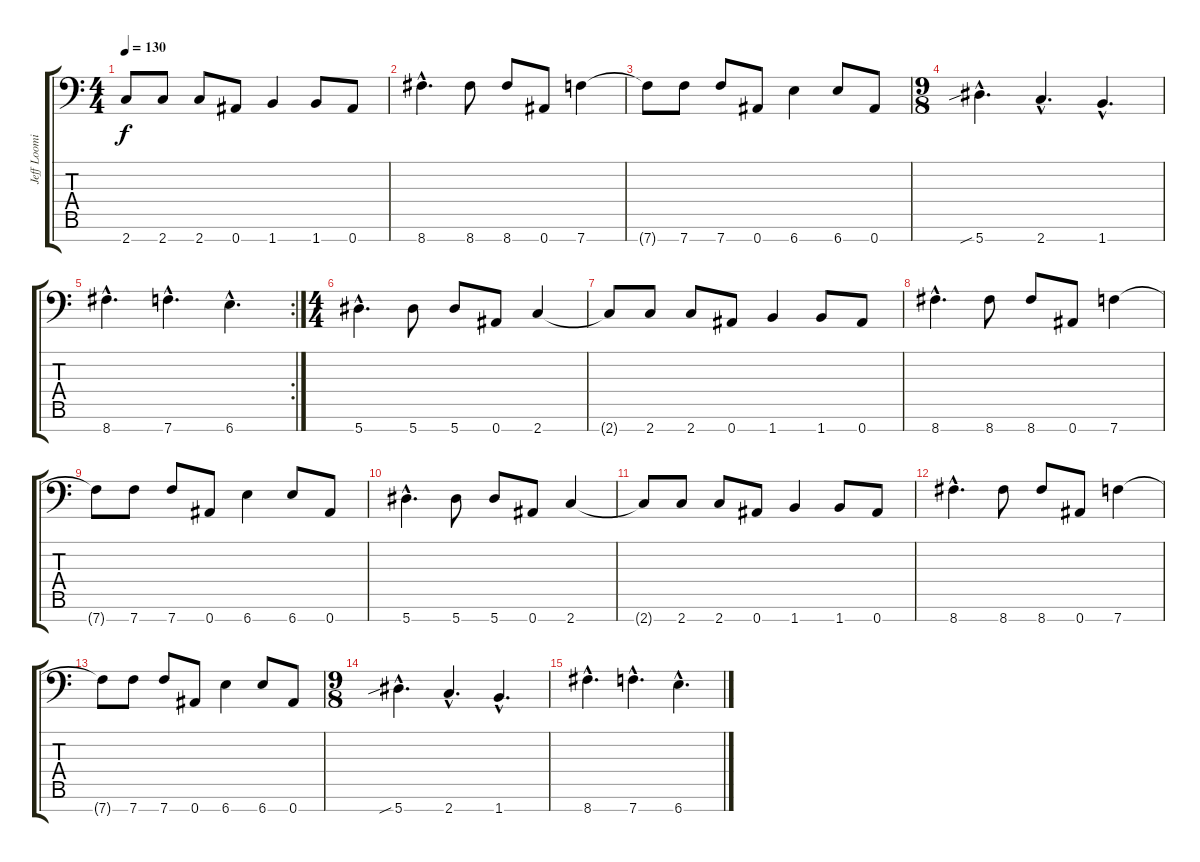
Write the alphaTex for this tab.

\track ("Jeff Loomis" "Jeff Loomi") {instrument distortionguitar}
\staff {score tabs}
\tuning (Eb4 Bb3 Gb3 Db3 Ab2 Eb2 Bb1) {hide}
\ts (4 4)
\tempo 130
\clef f4
\ks c
2.7{t}.8{dy f} 2.7.8 2.7.8 0.7.8 1.7.4 1.7.8 0.7.8 |
8.7{hac}.4{d} 8.7.8 8.7.8 0.7.8 7.7.4 |
7.7{t}.8 7.7.8 7.7.8 0.7.8 6.7.4 6.7.8 0.7.8 |
\ts (9 8)
5.7{sib hac}.4{d} 2.7{hac}.4{d} 1.7{hac}.4{d} |
\rc 2
8.7{hac}.4{d} 7.7{hac}.4{d} 6.7{hac}.4{d} |
\ts (4 4)
5.7{hac}.4{d volume 12} 5.7.8 5.7.8 0.7.8 2.7.4 |
2.7{t}.8 2.7.8{volume 11} 2.7.8 0.7.8 1.7.4 1.7.8 0.7.8 |
8.7{hac}.4{d volume 10} 8.7.8 8.7.8 0.7.8 7.7.4 |
7.7{t}.8{volume 9} 7.7.8 7.7.8 0.7.8 6.7.4 6.7.8 0.7.8 |
5.7{hac}.4{d volume 8} 5.7.8 5.7.8 0.7.8 2.7.4 |
2.7{t}.8{volume 7} 2.7.8 2.7.8 0.7.8 1.7.4 1.7.8 0.7.8 |
8.7{hac}.4{d volume 5} 8.7.8 8.7.8 0.7.8 7.7.4 |
7.7{t}.8{volume 4} 7.7.8 7.7.8 0.7.8 6.7.4 6.7.8 0.7.8 |
\ts (9 8)
5.7{sib hac}.4{d volume 3} 2.7{hac}.4{d} 1.7{hac}.4{d} |
8.7{hac}.4{d volume 1} 7.7{hac}.4{d} 6.7{hac}.4{d}
